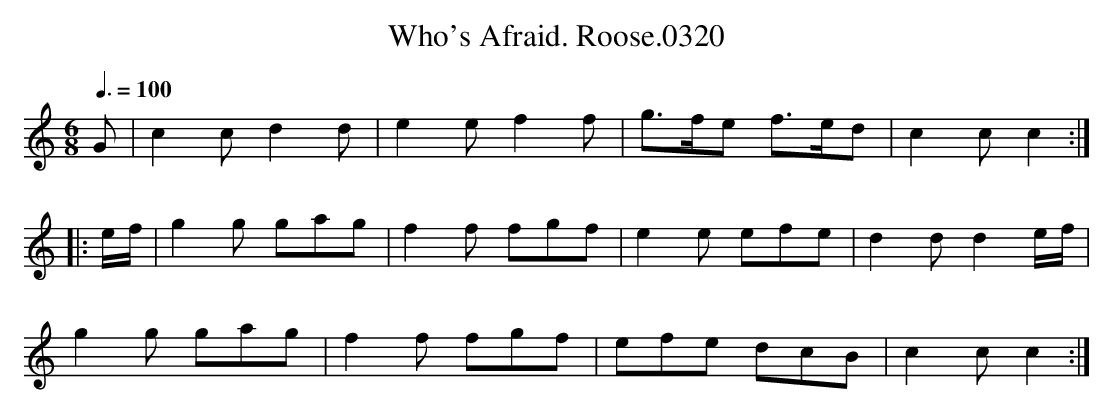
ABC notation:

X:1
T:Who's Afraid. Roose.0320
M:6/8
L:1/8
Q:3/8=100
K:C
G|c2c d2d|e2e f2f|g>fe f>ed|c2c c2 :|
|: e/f/|g2g gag|f2f fgf|e2e efe|d2d d2 e/f/|
g2g gag|f2f fgf|efe dcB|c2cc2:|
